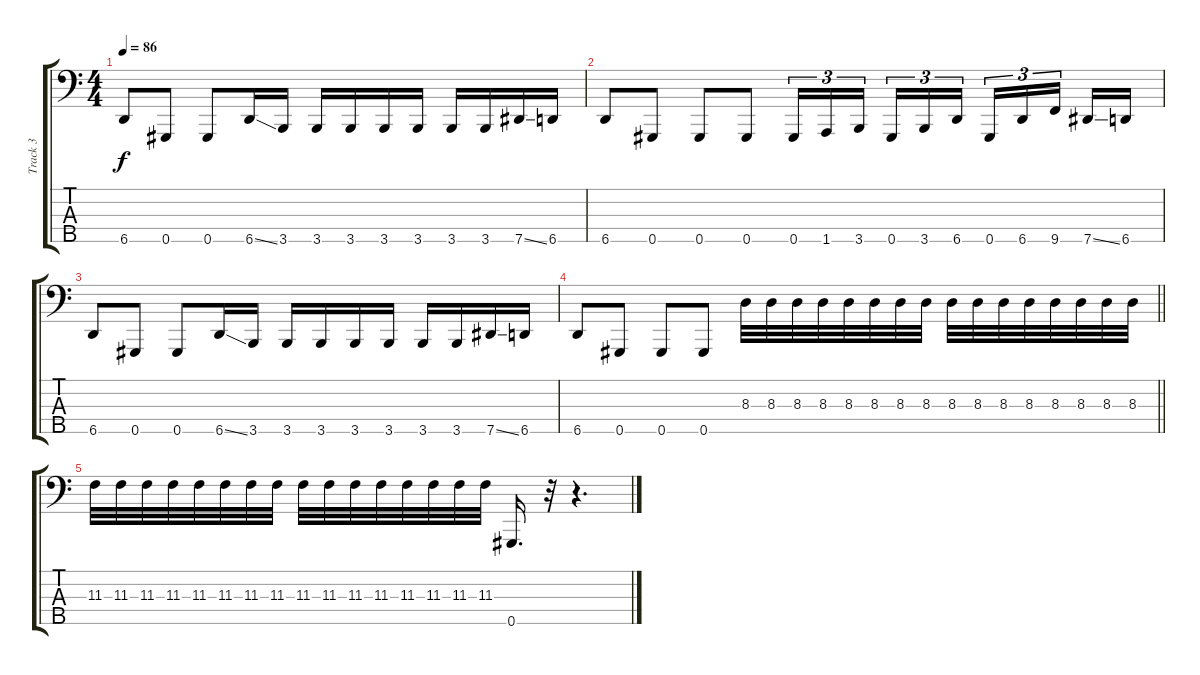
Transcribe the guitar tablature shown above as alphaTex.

\track ("Track 3" "Track 3") {instrument electricbassfinger}
\staff {score tabs}
\tuning (E2 B1 Gb1 Db1 Ab0) {hide}
\ts (4 4)
\tempo 86
\clef f4
\ks c
6.5.8{dy f} 0.5.8 0.5.8 6.5{ss}.16 3.5.16 3.5.16 3.5.16 3.5.16 3.5.16 3.5.16 3.5.16 7.5{ss}.16 6.5.16 |
6.5.8 0.5.8 0.5.8 0.5.8 0.5.16{tu (3 2)} 1.5.16{tu (3 2)} 3.5.16{tu (3 2) beam splitsecondary} 0.5.16{tu (3 2)} 3.5.16{tu (3 2)} 6.5.16{tu (3 2)} 0.5.16{tu (3 2)} 6.5.16{tu (3 2)} 9.5.16{tu (3 2) beam splitsecondary} 7.5{ss}.16 6.5.16 |
6.5.8 0.5.8 0.5.8 6.5{ss}.16 3.5.16 3.5.16 3.5.16 3.5.16 3.5.16 3.5.16 3.5.16 7.5{ss}.16 6.5.16 |
\barLineRight lightlight
6.5.8 0.5.8 0.5.8 0.5.8 8.3.32 8.3.32 8.3.32 8.3.32 8.3.32 8.3.32 8.3.32 8.3.32 8.3.32 8.3.32 8.3.32 8.3.32 8.3.32 8.3.32 8.3.32 8.3.32 |
11.3.32 11.3.32 11.3.32 11.3.32 11.3.32 11.3.32 11.3.32 11.3.32 11.3.32 11.3.32 11.3.32 11.3.32 11.3.32 11.3.32 11.3.32 11.3.32 0.5.16{d} r.32 r.4{d}
